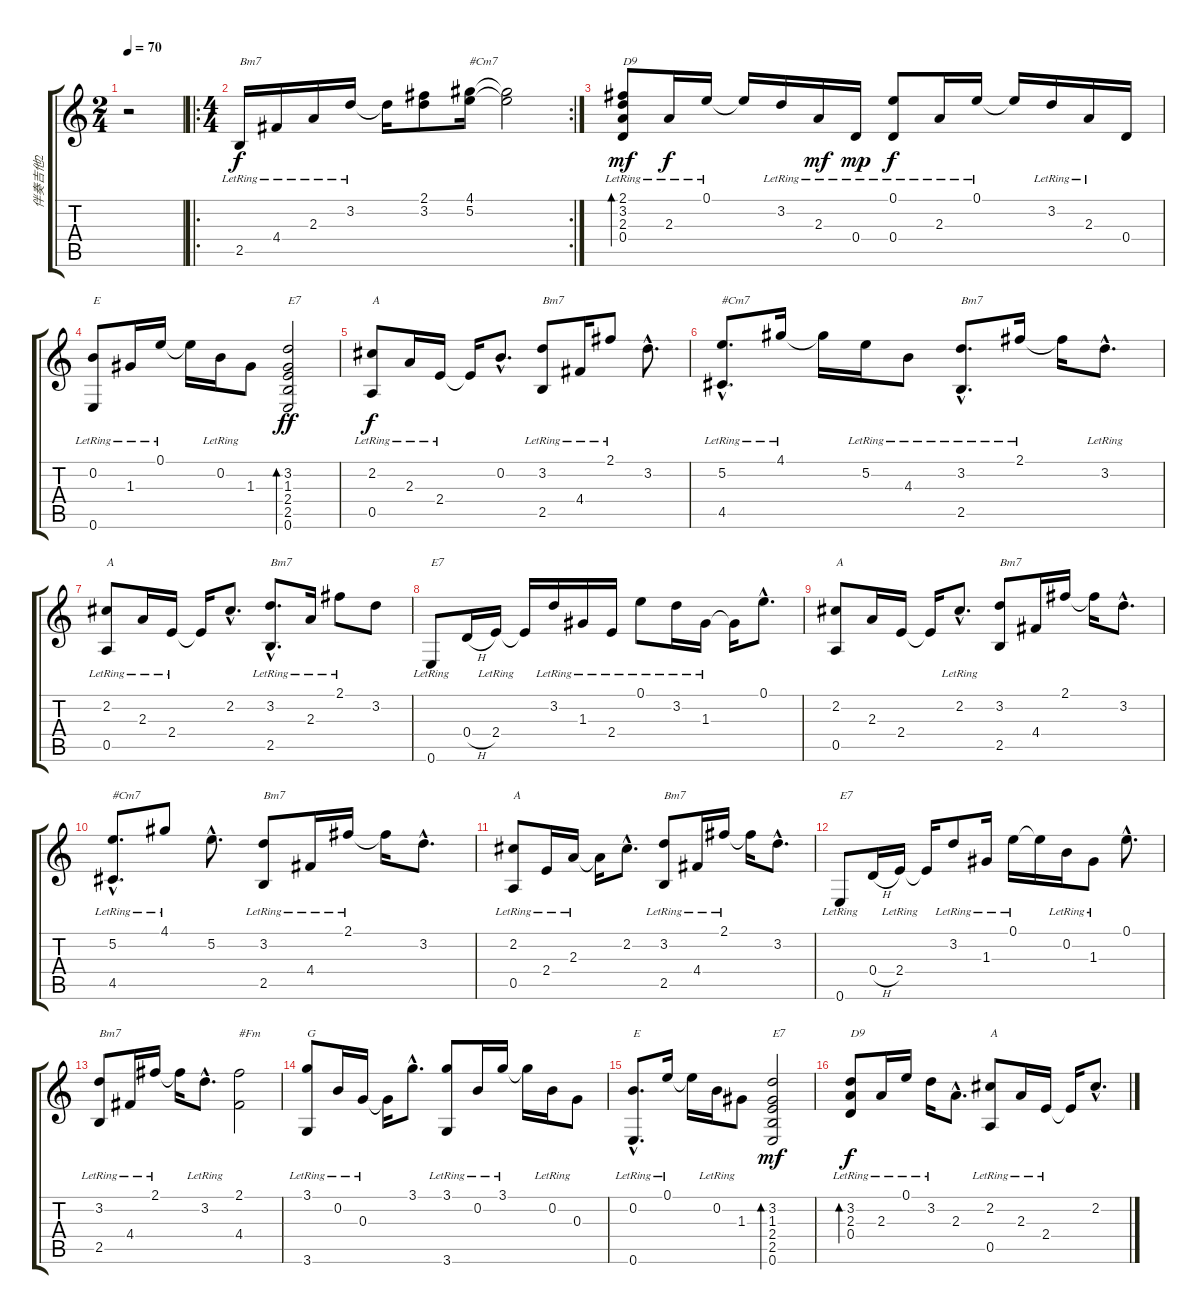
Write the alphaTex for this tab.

\track ("伴奏吉他2" "伴奏吉他2") {instrument acousticguitarsteel}
\staff {score tabs}
\tuning (E4 B3 G3 D3 A2 E2) {hide}
\ts (2 4)
\tempo 70
\clef g2
\ks c
r.2{dy f instrument acousticguitarsteel} |
\ro
\rc 2
\ts (4 4)
2.5{lr}.16{txt "Bm7"} 4.4{lr}.16 2.3{lr}.16 3.2{lr}.16 3.2{t}.16 (2.1 3.2).8 (4.1 5.2).16{txt "#Cm7"} (4.1{t} 5.2{t}).2 |
(2.1{lr} 3.2{lr} 2.3{lr} 0.4{lr}).8{bd 120 txt "D9" dy mf} 2.3{lr}.16{dy f} 0.1{lr}.16 0.1{t}.16 3.2{lr}.16 2.3{lr}.16{dy mf} 0.4{lr}.16{dy mp} (0.1{lr} 0.4).8{dy f} 2.3{lr}.16 0.1{lr}.16 0.1{t}.16 3.2{lr}.16 2.3{lr}.16 0.4.16 |
(0.2{lr} 0.6{lr}).8{txt "E"} 1.3{lr}.16 0.1{lr}.16 0.1{t}.16 0.2{lr}.16 1.3.8 (3.2 1.3 2.4 2.5 0.6).2{bd 120 txt "E7" dy ff} |
(2.2{lr} 0.5{lr}).8{txt "A" dy f} 2.3{lr}.16 2.4{lr}.16 2.4{t}.16 0.2{hac}.8{d} (3.2{lr} 2.5{lr}).8{txt "Bm7"} 4.4{lr}.16 2.1{lr}.8 3.2{hac}.8{d} |
(5.2{hac lr} 4.5{hac lr}).8{d txt "#Cm7"} 4.1{lr}.16 4.1{t}.16 5.2{lr}.16 4.3{lr}.8 (3.2{hac lr} 2.5{hac lr}).8{d txt "Bm7"} 2.1{lr}.16 2.1{t}.16 3.2{hac lr}.8{d} |
(2.2{lr} 0.5{lr}).8{txt "A"} 2.3{lr}.16 2.4{lr}.16 2.4{t}.16 2.2{hac}.8{d} (3.2{hac lr} 2.5{hac lr}).8{d txt "Bm7"} 2.3{lr}.16 2.1{lr}.8 3.2.8 |
0.6{lr}.8{txt "E7"} 0.4{h}.16 2.4{lr}.16 2.4{t}.16 3.2{lr}.16 1.3{lr}.16 2.4{lr}.16 0.1{lr}.8 3.2{lr}.16 1.3{lr}.16 1.3{t}.16 0.1{hac}.8{d} |
(2.2 0.5).8{txt "A"} 2.3.16 2.4.16 2.4{t}.16 2.2{hac lr}.8{d} (3.2 2.5).8{txt "Bm7"} 4.4.16 2.1.16 2.1{t}.16 3.2{hac}.8{d} |
(5.2{hac lr} 4.5{hac lr}).8{d txt "#Cm7"} 4.1{lr}.8 5.2{hac}.8{d} (3.2{lr} 2.5{lr}).8{txt "Bm7"} 4.4{lr}.16 2.1{lr}.16 2.1{t}.16 3.2{hac}.8{d} |
(2.2{lr} 0.5{lr}).8{txt "A"} 2.4{lr}.16 2.3{lr}.16 2.3{t}.16 2.2{hac}.8{d} (3.2{lr} 2.5{lr}).8{txt "Bm7"} 4.4{lr}.16 2.1{lr}.16 2.1{t}.16 3.2{hac}.8{d} |
0.6{lr}.8{txt "E7"} 0.4{h}.16 2.4{lr}.16 2.4{t}.16 3.2{lr}.8 1.3{lr}.16 0.1{lr}.16 0.1{t}.16 0.2{lr}.16 1.3{lr}.8 0.1{hac}.8{d} |
(3.2{lr} 2.5{lr}).8{txt "Bm7"} 4.4{lr}.16 2.1{lr}.16 2.1{t}.16 3.2{hac lr}.8{d} (2.1 4.4).2{txt "#Fm"} |
(3.1{lr} 3.6{lr}).8{txt "G"} 0.2{lr}.16 0.3{lr}.16 0.3{t}.16 3.1{hac}.8{d} (3.1{lr} 3.6{lr}).8 0.2{lr}.16 3.1{lr}.16 3.1{t}.16 0.2{lr}.16 0.3.8 |
(0.2{hac lr} 0.6{hac lr}).8{d txt "E"} 0.1{lr}.16 0.1{t}.16 0.2{lr}.16 1.3.8 (3.2 1.3 2.4 2.5 0.6).2{bd 120 txt "E7" dy mf} |
(3.2{lr} 2.3 0.4{lr}).8{bd 120 txt "D9" dy f} 2.3{lr}.16 0.1{lr}.16 3.2{lr}.16 2.3{hac}.8{d} (2.2{lr} 0.5{lr}).8{txt "A"} 2.3{lr}.16 2.4{lr}.16 2.4{t}.16 2.2{hac}.8{d}
